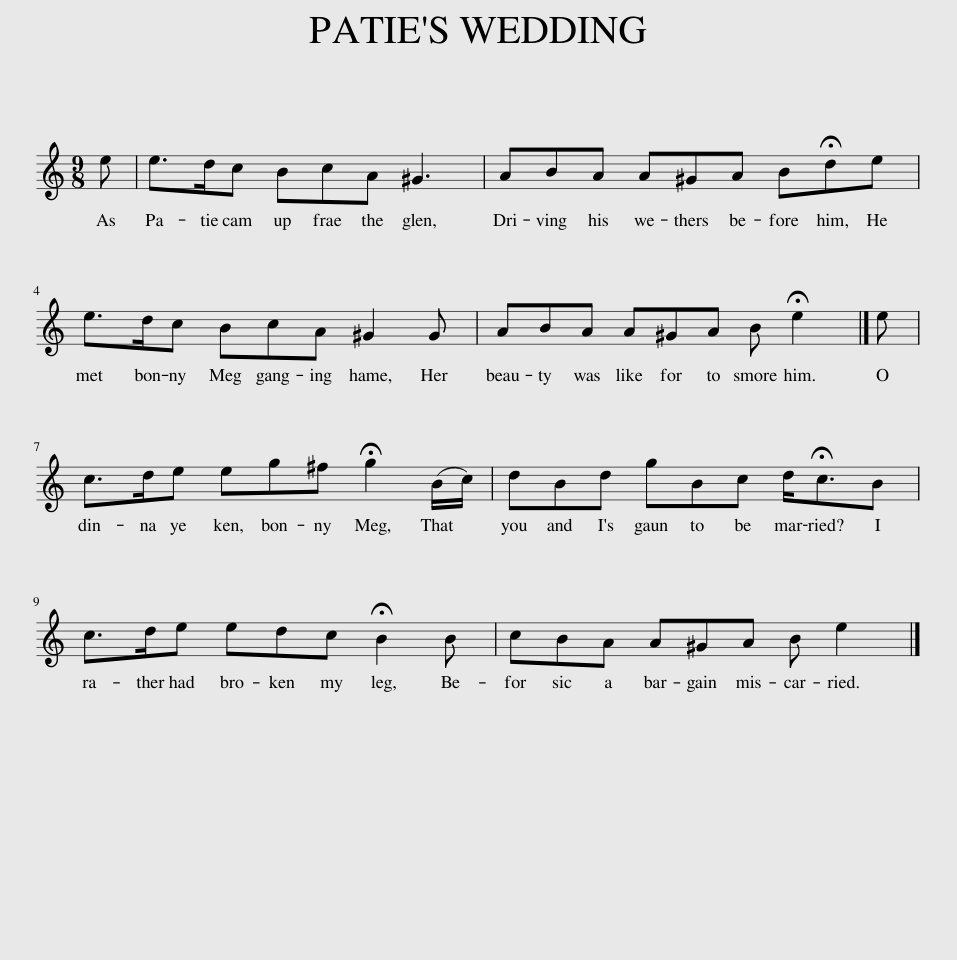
X:1
L:1/8
M:9/8
I:linebreak $
K:C
V:1 treble
V:1
 e | e>dc BcA ^G3 | ABA A^GA B!fermata!de |$ e>dc BcA ^G2 G | ABA A^GA B !fermata!e2 |] %5
 e |$ c>de eg^f !fermata!g2 (B/c/) | dBd gBc d<!fermata!cB |$ c>de edc !fermata!B2 B | cBA A^GA B e2 |] %10
